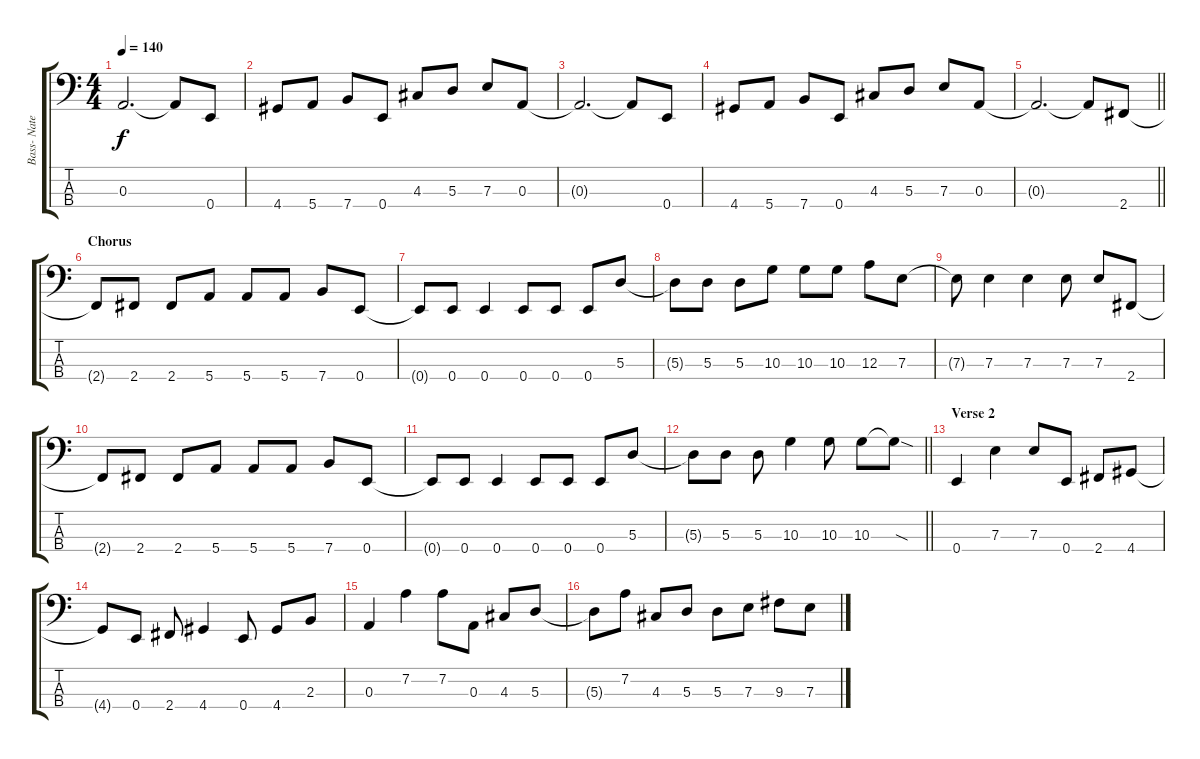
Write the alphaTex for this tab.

\track ("Bass- Nate Mendel" "Bass- Nate") {instrument electricbassfinger}
\staff {score tabs}
\tuning (G2 D2 A1 E1) {hide}
\ts (4 4)
\tempo 140
\clef f4
\ks c
0.3{t}.2{d dy f} 0.3{t}.8 0.4.8 |
4.4.8 5.4.8 7.4.8 0.4.8 4.3.8 5.3.8 7.3.8 0.3.8 |
0.3{t}.2{d} 0.3{t}.8 0.4.8 |
4.4.8 5.4.8 7.4.8 0.4.8 4.3.8 5.3.8 7.3.8 0.3.8 |
\barLineRight lightlight
0.3{t}.2{d} 0.3{t}.8 2.4.8 |
\section ("" "Chorus")
2.4{t}.8 2.4.8 2.4.8 5.4.8 5.4.8 5.4.8 7.4.8 0.4.8 |
0.4{t}.8 0.4.8 0.4.4 0.4.8 0.4.8 0.4.8 5.3.8 |
5.3{t}.8 5.3.8 5.3.8 10.3.8 10.3.8 10.3.8 12.3.8 7.3.8 |
7.3{t}.8 7.3.4 7.3.4 7.3.8 7.3.8 2.4.8 |
2.4{t}.8 2.4.8 2.4.8 5.4.8 5.4.8 5.4.8 7.4.8 0.4.8 |
0.4{t}.8 0.4.8 0.4.4 0.4.8 0.4.8 0.4.8 5.3.8 |
\barLineRight lightlight
5.3{t}.8 5.3.8 5.3.8 10.3.4 10.3.8 10.3.8 10.3{sod t}.8 |
\section ("" "Verse 2")
0.4.4 7.3.4 7.3.8 0.4.8 2.4.8 4.4.8 |
4.4{t}.8 0.4.8 2.4.8 4.4.4 0.4.8 4.4.8 2.3.8 |
0.3.4 7.2.4 7.2.8 0.3.8 4.3.8 5.3.8 |
5.3{t}.8 7.2.8 4.3.8 5.3.8 5.3.8 7.3.8 9.3.8 7.3.8
